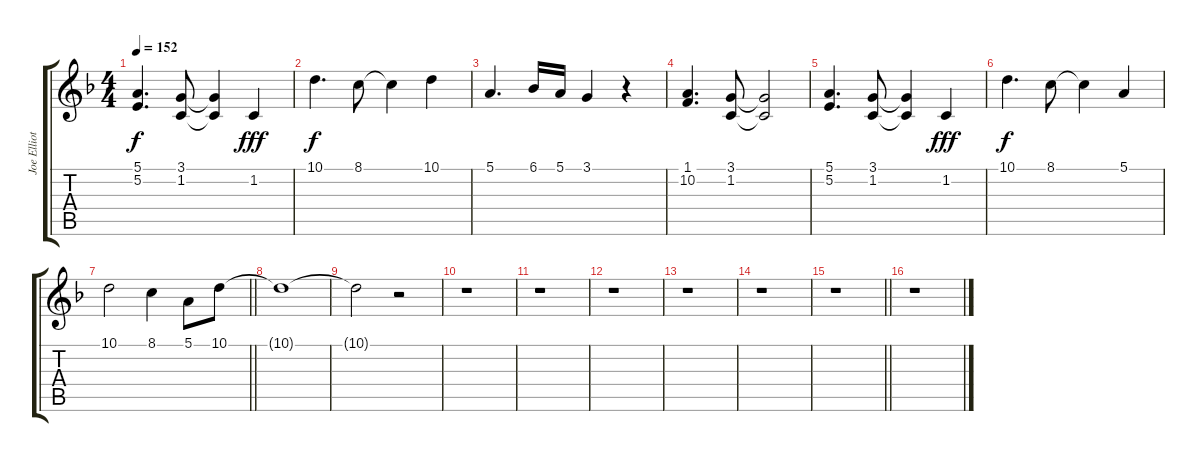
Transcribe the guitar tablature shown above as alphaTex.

\track ("Joe Elliott" "Joe Elliot") {instrument lead1square}
\staff {score tabs}
\tuning (E4 B3 G3 D3 A2 E2) {hide}
\ts (4 4)
\tempo 152
\clef g2
\ks dminor
(5.1 5.2).4{d dy f} (3.1 1.2).8 (3.1{t} 1.2{t}).4 1.2.4{dy fff} |
10.1.4{d dy f} 8.1.8 8.1{t}.4 10.1.4 |
5.1.4{d} 6.1.16 5.1.16 3.1.4 r.4 |
(1.1 10.2).4{d} (3.1 1.2).8 (3.1{t} 1.2{t}).2 |
(5.1 5.2).4{d} (3.1 1.2).8 (3.1{t} 1.2{t}).4 1.2.4{dy fff} |
10.1.4{d dy f} 8.1.8 8.1{t}.4 5.1.4 |
\barLineRight lightlight
10.1.2 8.1.4 5.1.8 10.1.8 |
10.1{t}.1 |
10.1{t}.2 r.2 |
r.1 |
r.1 |
r.1 |
r.1 |
r.1 |
\barLineRight lightlight
r.1 |
r.1
